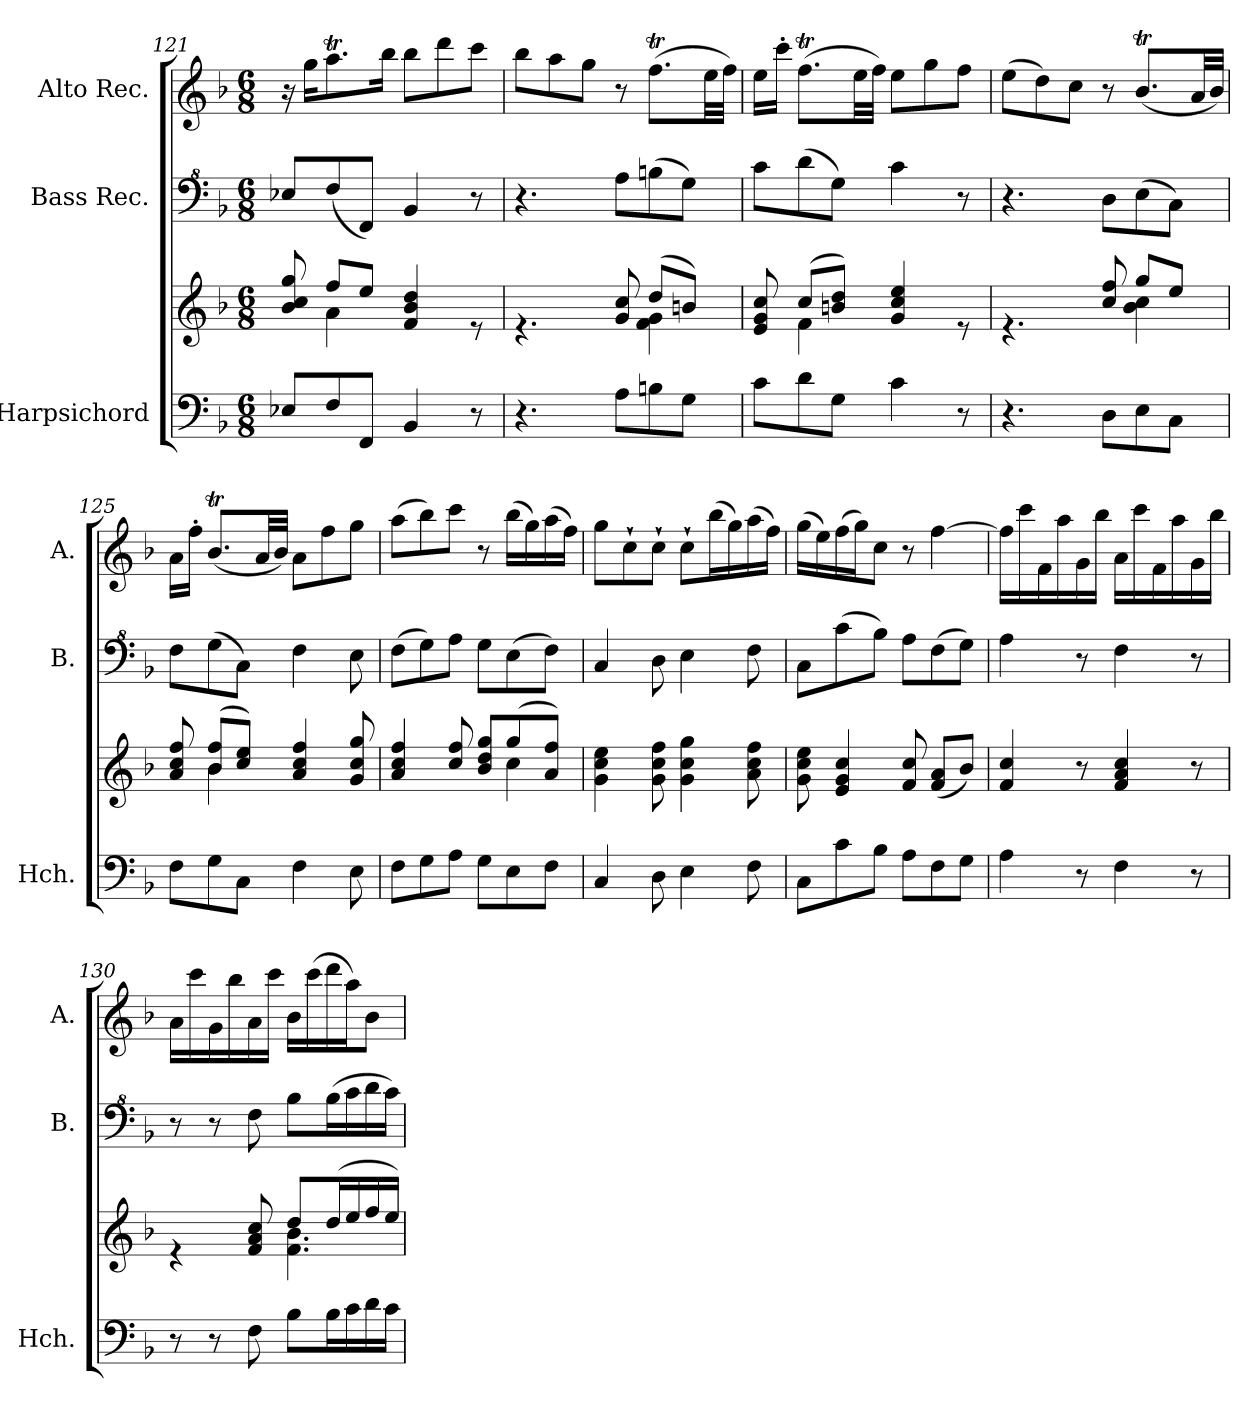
**kern	**kern	**kern	**kern
*part3	*part3	*part2	*part1
*staff4	*staff3	*staff2	*staff1
*I"Harpsichord	*	*I"Bass Rec.	*I"Alto Rec.
*I'Hch.	*	*I'B.	*I'A.
*clefF4	*clefG2	*clefF^4	*clefG2
*k[b-]	*k[b-]	*k[b-]	*k[b-]
*M6/8	*M6/8	*M6/8	*M6/8
=121	=121	=121	=121
*	*^	*	*
8E-X/L	8b-/ 8cc/ 8gg/	8ryy	8e-X/L	16r
.	.	.	.	16gg\KL
8F/	8ff/L	4a\	(8f/	8.aat\
8FF/J	8ee/J	.	8F/J)	.
.	.	.	.	16bb-\Jk
4BB-/	4f/ 4b-/ 4dd/	4.ryy	4B-/	8bb-\L
.	.	.	.	8ddd\
8r	8re	.	8r	8ccc\J
=122	=122	=122	=122	=122
4.r	4.re	2ryy	4.r	8bb-\L
.	.	.	.	8aa\
.	.	.	.	8gg\J
8A\L	8g/ 8cc/	.	8a\L	8r
8Bn\	(8dd/L	4f\ 4g\	(8bn\	(8.ffT\L
8G\J	8bn/J)	.	8g\J)	.
.	.	.	.	32ee\LL
.	.	.	.	32ff\JJJ)
=123	=123	=123	=123	=123
8c\L	8e/ 8g/ 8cc/	8ryy	8cc\L	16ee\LL
.	.	.	.	16ccc'\JJ
8d\	(8cc/L	4f\	(8dd\	(8.ffT\L
8G\J	8bn/ 8dd/J)	.	8g\J)	.
.	.	.	.	32ee\LL
.	.	.	.	32ff\JJJ)
4c\	4g/ 4cc/ 4ee/	4.ryy	4cc\	8ee\L
.	.	.	.	8gg\
8r	8re	.	8r	8ff\J
=124	=124	=124	=124	=124
4.r	4.re	2ryy	4.r	(8ee\L
.	.	.	.	8dd\)
.	.	.	.	8cc\J
8D\L	8cc/ 8ff/	.	8d\L	8r
8E\	8gg/L	4b-\ 4cc\	(8e\	(8.b-T/L
8C\J	8ee/J	.	8c\J)	.
.	.	.	.	32a/LL
.	.	.	.	32b-/JJJ)
=125	=125	=125	=125	=125
8F\L	8a/ 8cc/ 8ff/	8ryy	8f\L	16a\LL
.	.	.	.	16ff'\JJ
8G\	(8b-/ 8ff/L	4b-\	(8g\	(8.b-T/L
8C\J	8cc/ 8ee/J)	.	8c\J)	.
.	.	.	.	32a/LL
.	.	.	.	32b-/JJJ)
4F\	4a/ 4cc/ 4ff/	4.ryy	4f\	8a\L
.	.	.	.	8ff\
8E\	8g/ 8cc/ 8gg/	.	8e\	8gg\J
!!LO:LB:g=z
=126	=126	=126	=126	=126
8F\L	4a/ 4cc/ 4ff/	2ryy	(8f\L	(8aa\L
8G\	.	.	8g\)	8bb-\)
8A\J	8cc/ 8ff/	.	8a\J	8ccc\J
8G\L	8b-/ 8dd/ 8gg/L	.	8g\L	8r
8E\	(8gg/	4cc\	(8e\	(16bb-\LL
.	.	.	.	16gg\)
8F\J	8a/ 8ff/J)	.	8f\J)	(16aa\
.	.	.	.	16ff\JJ)
*	*v	*v	*	*
=127	=127	=127	=127
4C/	4g\ 4cc\ 4ee\	4c/	8gg\L
.	.	.	8cc`\
8D\	8g\ 8cc\ 8ff\	8d\	8cc`\J
4E\	4g\ 4cc\ 4gg\	4e\	8cc`\L
.	.	.	(16bb-\L
.	.	.	16gg\)
8F\	8a\ 8cc\ 8ff\	8f\	(16aa\
.	.	.	16ff\JJ)
=128	=128	=128	=128
8C\L	8g\ 8cc\ 8ee\	8c\L	(16gg\LL
.	.	.	16ee\)
8c\	4e/ 4g/ 4cc/	(8cc\	(16ff\
.	.	.	16gg\J)
8B-\J	.	8b-\J)	8cc\J
8A\L	8f/ 8cc/	8a\L	8r
8F\	(8f/ 8a/L	(8f\	[4ff\
8G\J	8b-/J)	8g\J)	.
=129	=129	=129	=129
4A\	4f/ 4cc/	4a\	16ff\LL]
.	.	.	16ccc\
.	.	.	16f\
.	.	.	16aa\
8r	8r	8r	16g\
.	.	.	16bb-\JJ
4F\	4f/ 4a/ 4cc/	4f\	16a\LL
.	.	.	16ccc\
.	.	.	16f\
.	.	.	16aa\
8r	8r	8r	16g\
.	.	.	16bb-\JJ
=130	=130	=130	=130
*	*^	*	*
8r	4re	4.ryy	8r	16a\LL
.	.	.	.	16ccc\
8r	.	.	8r	16g\
.	.	.	.	16bb-\
8F\	8f/ 8a/ 8cc/	.	8f\	16a\
.	.	.	.	16ccc\JJ
8B-\L	8dd/L	4.f\ 4.b-\	8b-\L	16b-\LL
.	.	.	.	(16ccc\
16B-\L	(16dd/L	.	(16b-\L	16ddd\
16c\	16ee/	.	16cc\	16aa\J)
16d\	16ff/	.	16dd\	8b-\J
16c\JJ	16ee/JJ)	.	16cc\JJ)	.
*	*v	*v	*	*
=	=	=	=
*-	*-	*-	*-
